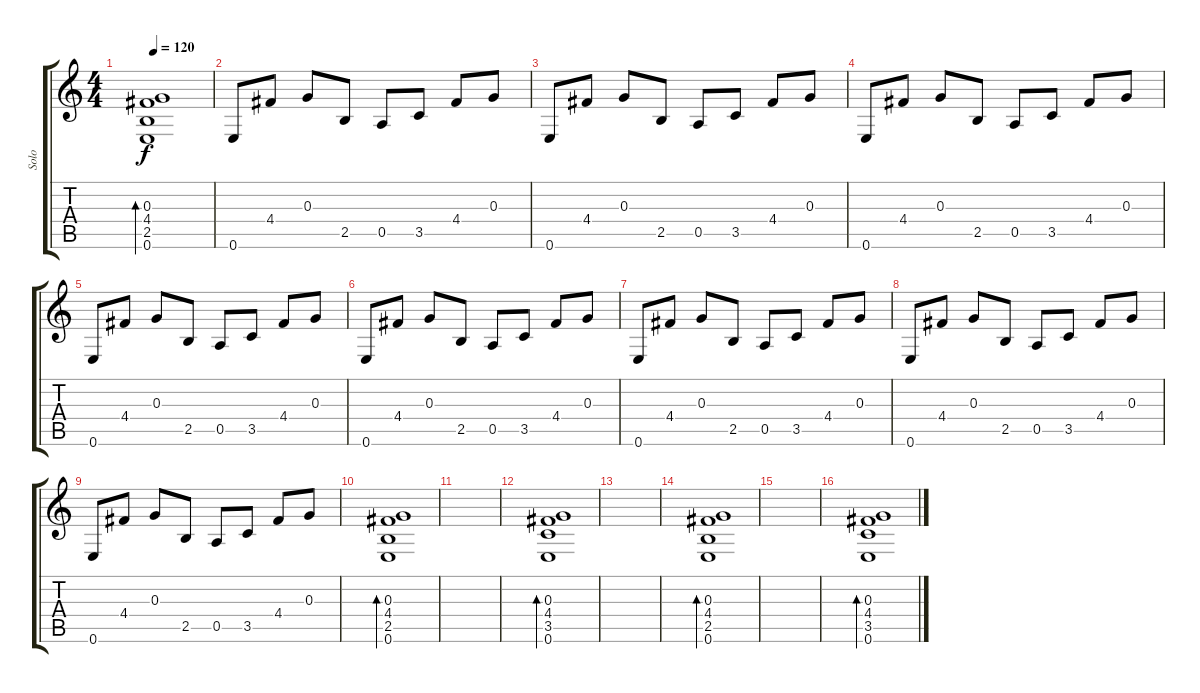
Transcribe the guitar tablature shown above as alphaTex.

\track ("Solo" "Solo") {instrument acousticguitarsteel}
\staff {score tabs}
\tuning (E4 B3 G3 D3 A2 E2) {hide}
\ts (4 4)
\tempo 120
\clef g2
\ks c
(0.3 4.4 2.5 0.6).1{bd 480 dy f} |
0.6.8 4.4.8 0.3.8 2.5.8 0.5.8 3.5.8 4.4.8 0.3.8 |
0.6.8 4.4.8 0.3.8 2.5.8 0.5.8 3.5.8 4.4.8 0.3.8 |
0.6.8 4.4.8 0.3.8 2.5.8 0.5.8 3.5.8 4.4.8 0.3.8 |
0.6.8 4.4.8 0.3.8 2.5.8 0.5.8 3.5.8 4.4.8 0.3.8 |
0.6.8 4.4.8 0.3.8 2.5.8 0.5.8 3.5.8 4.4.8 0.3.8 |
0.6.8 4.4.8 0.3.8 2.5.8 0.5.8 3.5.8 4.4.8 0.3.8 |
0.6.8 4.4.8 0.3.8 2.5.8 0.5.8 3.5.8 4.4.8 0.3.8 |
0.6.8 4.4.8 0.3.8 2.5.8 0.5.8 3.5.8 4.4.8 0.3.8 |
(0.3 4.4 2.5 0.6).1{bd 120} |
|
(0.3 4.4 3.5 0.6).1{bd 120} |
|
(0.3 4.4 2.5 0.6).1{bd 120} |
|
(0.3 4.4 3.5 0.6).1{bd 120}
